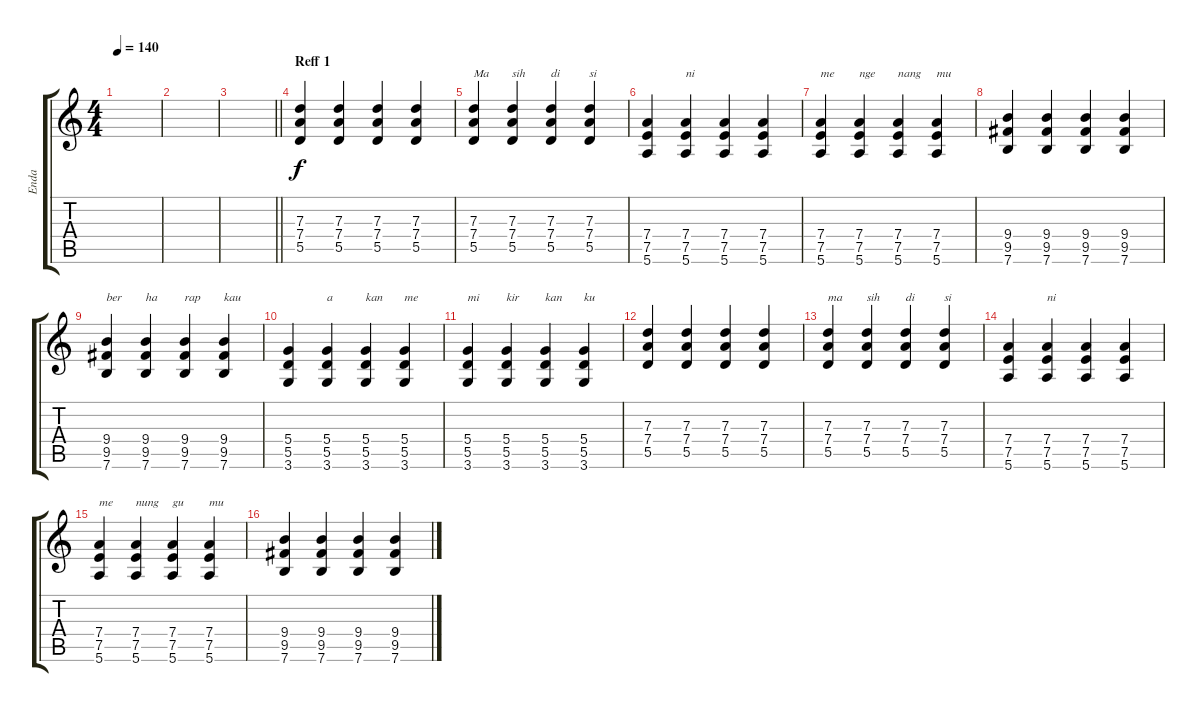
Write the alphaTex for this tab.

\track ("Enda" "Enda") {instrument distortionguitar}
\staff {score tabs}
\tuning (E4 B3 G3 D3 A2 E2) {hide}
\ts (4 4)
\tempo 140
\clef g2
\ks c
|
|
\barLineRight lightlight
|
\section ("" "Reff 1")
(7.3 7.4 5.5).4 (7.3 7.4 5.5).4 (7.3 7.4 5.5).4 (7.3 7.4 5.5).4 |
(7.3 7.4 5.5).4{txt "Ma"} (7.3 7.4 5.5).4{txt "sih"} (7.3 7.4 5.5).4{txt "di"} (7.3 7.4 5.5).4{txt "si"} |
(7.4 7.5 5.6).4 (7.4 7.5 5.6).4{txt "ni"} (7.4 7.5 5.6).4 (7.4 7.5 5.6).4 |
(7.4 7.5 5.6).4{txt "me"} (7.4 7.5 5.6).4{txt "nge"} (7.4 7.5 5.6).4{txt "nang"} (7.4 7.5 5.6).4{txt "mu"} |
(9.4 9.5 7.6).4 (9.4 9.5 7.6).4 (9.4 9.5 7.6).4 (9.4 9.5 7.6).4 |
(9.4 9.5 7.6).4{txt "ber"} (9.4 9.5 7.6).4{txt "ha"} (9.4 9.5 7.6).4{txt "rap"} (9.4 9.5 7.6).4{txt "kau"} |
(5.4 5.5 3.6).4 (5.4 5.5 3.6).4{txt "a"} (5.4 5.5 3.6).4{txt "kan"} (5.4 5.5 3.6).4{txt "me"} |
(5.4 5.5 3.6).4{txt "mi"} (5.4 5.5 3.6).4{txt "kir"} (5.4 5.5 3.6).4{txt "kan"} (5.4 5.5 3.6).4{txt "ku"} |
(7.3 7.4 5.5).4 (7.3 7.4 5.5).4 (7.3 7.4 5.5).4 (7.3 7.4 5.5).4 |
(7.3 7.4 5.5).4{txt "ma"} (7.3 7.4 5.5).4{txt "sih"} (7.3 7.4 5.5).4{txt "di"} (7.3 7.4 5.5).4{txt "si"} |
(7.4 7.5 5.6).4 (7.4 7.5 5.6).4{txt "ni"} (7.4 7.5 5.6).4 (7.4 7.5 5.6).4 |
(7.4 7.5 5.6).4{txt "me"} (7.4 7.5 5.6).4{txt "nung"} (7.4 7.5 5.6).4{txt "gu"} (7.4 7.5 5.6).4{txt "mu"} |
(9.4 9.5 7.6).4 (9.4 9.5 7.6).4 (9.4 9.5 7.6).4 (9.4 9.5 7.6).4
